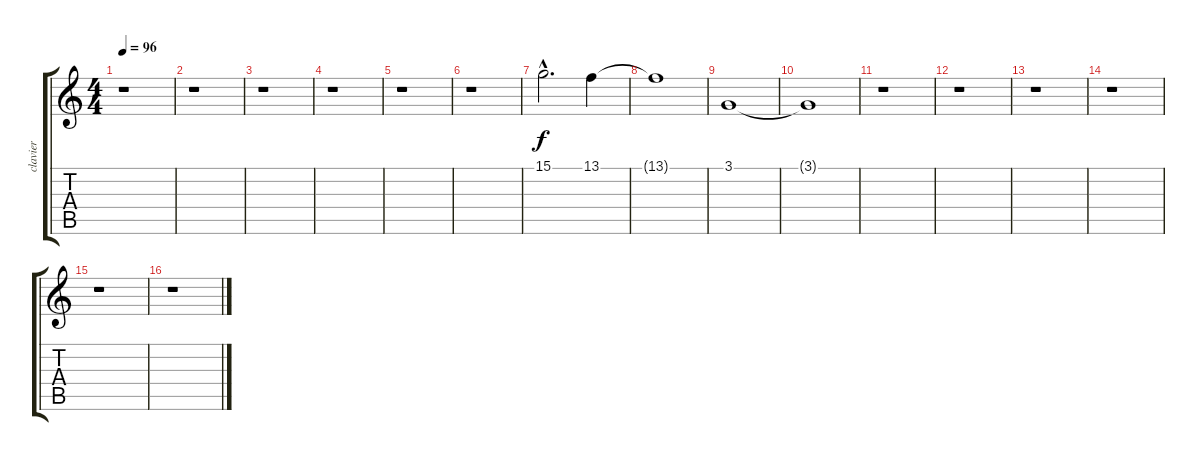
\track ("clavier" "clavier") {instrument pad1newage}
\staff {score tabs}
\tuning (E4 B3 G3 D3 A2 E2) {hide}
\ts (4 4)
\tempo 96
\clef g2
\ks c
r.1{dy f} |
r.1 |
r.1 |
r.1 |
r.1 |
r.1 |
15.1{hac}.2{d} 13.1.4 |
13.1{t}.1 |
3.1.1 |
3.1{t}.1 |
r.1 |
r.1 |
r.1 |
r.1 |
r.1 |
r.1
